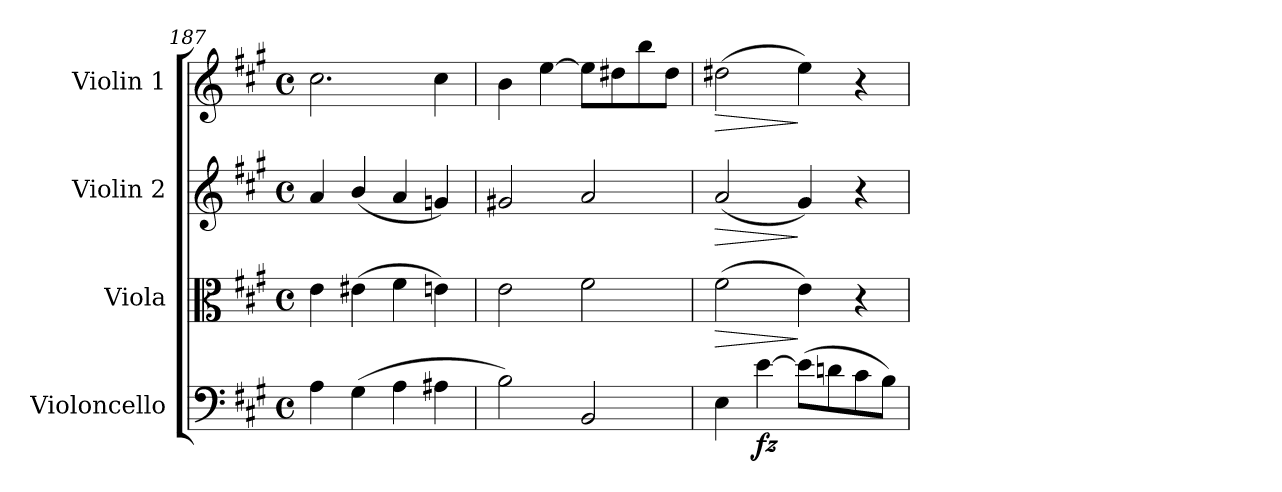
**kern	**dynam	**kern	**dynam	**kern	**dynam	**kern	**dynam
*part4	*part4	*part3	*part3	*part2	*part2	*part1	*part1
*staff4	*staff4	*staff3	*staff3	*staff2	*staff2	*staff1	*staff1
*I"Violoncello	*	*I"Viola	*	*I"Violin 2	*	*I"Violin 1	*
*I'Vc	*	*I'Vla	*	*I'Vln	*	*I'Vln	*
!!LO:LB:g=z
*clefF4	*	*clefC3	*	*clefG2	*	*clefG2	*
*k[f#c#g#]	*	*k[f#c#g#]	*	*k[f#c#g#]	*	*k[f#c#g#]	*
*M4/4	*	*M4/4	*	*M4/4	*	*M4/4	*
*met(c)	*	*met(c)	*	*met(c)	*	*met(c)	*
=187	=187	=187	=187	=187	=187	=187	=187
4A\	.	4e\	.	4a/	.	2.cc#\	.
(4G#\	.	(4e#X\	.	(4b/	.	.	.
4A\	.	4f#\	.	4a/	.	.	.
4A#X\	.	4en\)	.	4gn/)	.	4cc#\	.
=188	=188	=188	=188	=188	=188	=188	=188
2B\)	.	2e\	.	2g#X/	.	4b\	.
.	.	.	.	.	.	[4ee\	.
2BB/	.	2f#\	.	2a/	.	8ee\L]	.
.	.	.	.	.	.	8dd#X\	.
.	.	.	.	.	.	8bb\	.
.	.	.	.	.	.	8dd#\J	.
!!LO:LB:g=z
=189	=189	=189	=189	=189	=189	=189	=189
!	!	!	!LO:HP:b	!	!LO:HP:b	!	!LO:HP:b
4E\	.	(2f#\	>	(2a/	>	(2dd#X\	>
!	!LO:DY:b	!	!	!	!	!	!
[4e\	fz	.	.	.	.	.	.
(8e\L]	.	4e\)	]	4g#/)	]	4ee\)	]
8dn\	.	.	.	.	.	.	.
8c#\	.	4r	.	4r	.	4r	.
8B\J)	.	.	.	.	.	.	.
=	=	=	=	=	=	=	=
*-	*-	*-	*-	*-	*-	*-	*-
